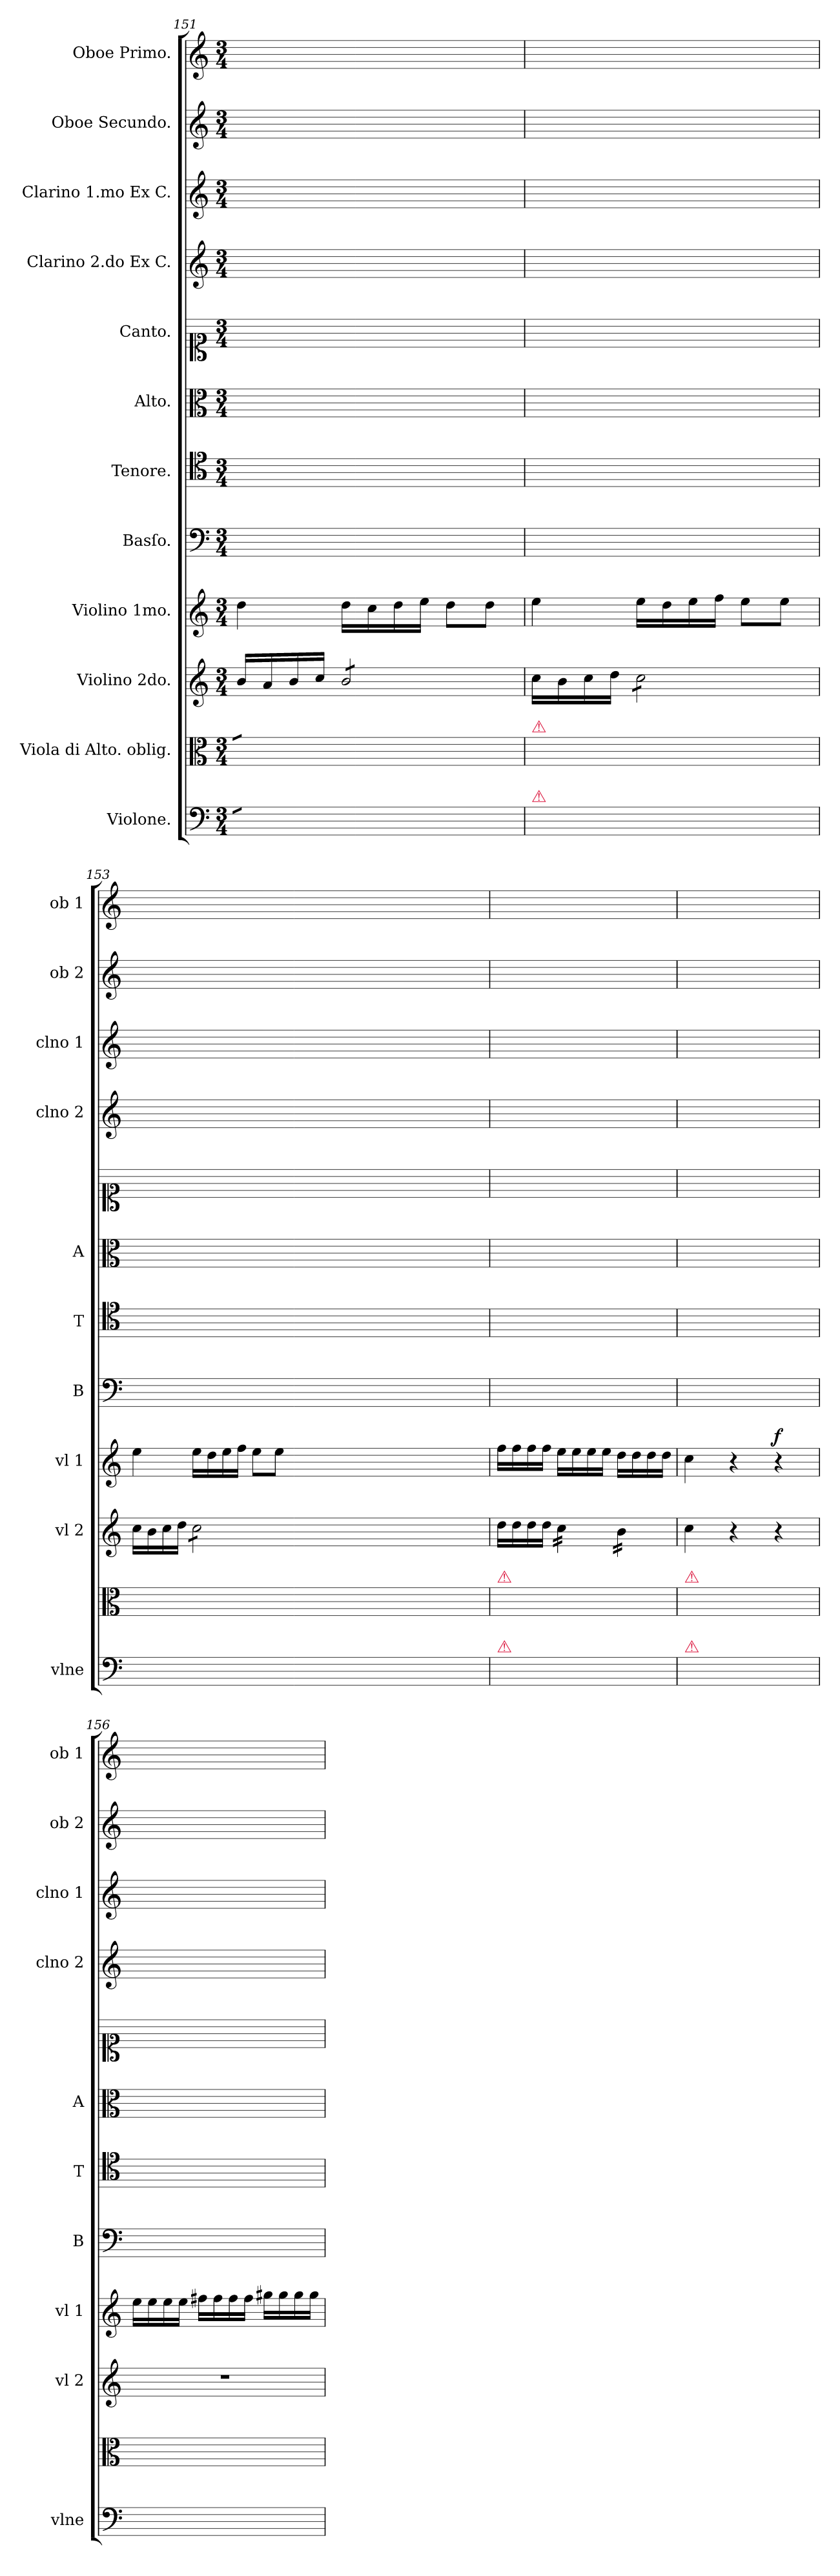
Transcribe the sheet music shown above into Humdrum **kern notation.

**kern	**kern	**kern	**kern	**dynam	**kern	**text	**kern	**text	**kern	**text	**kern	**text	**kern	**kern	**kern	**kern
*part12	*part11	*part10	*part9	*part9	*part8	*part8	*part7	*part7	*part6	*part6	*part5	*part5	*part4	*part3	*part2	*part1
*staff12	*staff11	*staff10	*staff9	*staff9	*staff8	*staff8	*staff7	*staff7	*staff6	*staff6	*staff5	*staff5	*staff4	*staff3	*staff2	*staff1
*I"Violone.	*I"Viola di Alto. oblig.	*I"Violino 2do.	*I"Violino 1mo.	*	*I"Basſo.	*	*I"Tenore.	*	*I"Alto.	*	*I"Canto.	*	*I"Clarino 2.do Ex C.	*I"Clarino 1.mo Ex C.	*I"Oboe Secundo.	*I"Oboe Primo.
*I'vlne	*	*I'vl 2	*I'vl 1	*	*I'B	*	*I'T	*	*I'A	*	*	*	*I'clno 2	*I'clno 1	*I'ob 2	*I'ob 1
*clefF4	*clefC3	*clefG2	*clefG2	*	*clefF4	*	*clefC4	*	*clefC3	*	*clefC1	*	*clefG2	*clefG2	*clefG2	*clefG2
*k[]	*k[]	*k[]	*k[]	*	*k[]	*	*k[]	*	*k[]	*	*k[]	*	*k[]	*k[]	*k[]	*k[]
*C:	*C:	*C:	*C:	*	*C:	*	*C:	*	*C:	*	*C:	*	*C:	*C:	*C:	*C:
*M3/4	*M3/4	*M3/4	*M3/4	*	*M3/4	*	*M3/4	*	*M3/4	*	*M3/4	*	*M3/4	*M3/4	*M3/4	*M3/4
=151	=151	=151	=151	=151	=151	=151	=151	=151	=151	=151	=151	=151	=151	=151	=151	=151
!	!	!	!	!	!	!	!	!LO:LY:i	!	!	!	!	!	!	!	!
*tremolo	*	*	*	*	*	*	*	*	*	*	*	*	*	*	*	*
*	*tremolo	*	*	*	*	*	*	*	*	*	*	*	*	*	*	*
8G\yyL	8g\yyL	16b/LL	4dd\	.	4G\yy	-e	4B\yy	-e	4d\yy	-e	4b\yy	-e	2.ryy	2.ryy	2.ryy	2.ryy
.	.	16a/	.	.	.	.	.	.	.	.	.	.	.	.	.	.
8G\yy	8g\yy	16b/	.	.	.	.	.	.	.	.	.	.	.	.	.	.
.	.	16cc/JJ	.	.	.	.	.	.	.	.	.	.	.	.	.	.
*	*	*tremolo	*	*	*	*	*	*	*	*	*	*	*	*	*	*
8G\yy	8g\yy	8b/L	16dd\LL	.	4ryy	.	4ryy	.	4ryy	.	4ryy	.	.	.	.	.
.	.	.	16cc\	.	.	.	.	.	.	.	.	.	.	.	.	.
8G\yy	8g\yy	8b/	16dd\	.	.	.	.	.	.	.	.	.	.	.	.	.
.	.	.	16ee\JJ	.	.	.	.	.	.	.	.	.	.	.	.	.
8G\yy	8g\yy	8b/	8dd\L	.	4ryy	.	4ryy	.	4ryy	.	4ryy	.	.	.	.	.
8G\yyJ	8g\yyJ	8b/J	8dd\J	.	.	.	.	.	.	.	.	.	.	.	.	.
*	*	*Xtremolo	*	*	*	*	*	*	*	*	*	*	*	*	*	*
*	*Xtremolo	*	*	*	*	*	*	*	*	*	*	*	*	*	*	*
*Xtremolo	*	*	*	*	*	*	*	*	*	*	*	*	*	*	*	*
=152	=152	=152	=152	=152	=152	=152	=152	=152	=152	=152	=152	=152	=152	=152	=152	=152
!	!LO:TX:a:color=crimson:t=⚠	!	!	!	!	!	!	!	!	!	!	!	!	!	!	!
!LO:TX:a:color=crimson:t=⚠	!	!	!	!	!	!	!	!	!	!	!	!	!	!	!	!
8C/Lyy	8c/Lyy	16cc\LL	4ee\	.	4C/yy	Ky-	2c\yy	Ky-	2e\yy	Ky-	2cc\yy	Ky-	2.ryy	2.ryy	2.ryy	2.ryy
.	.	16b\	.	.	.	.	.	.	.	.	.	.	.	.	.	.
8C/yy	8c/yy	16cc\	.	.	.	.	.	.	.	.	.	.	.	.	.	.
.	.	16dd\JJ	.	.	.	.	.	.	.	.	.	.	.	.	.	.
*	*	*tremolo	*	*	*	*	*	*	*	*	*	*	*	*	*	*
8c\yy	8cc\yy	8cc\L	16ee\LL	.	4c\yy	.	.	.	.	.	.	.	.	.	.	.
.	.	.	16dd\	.	.	.	.	.	.	.	.	.	.	.	.	.
8c\yy	8cc\yy	8cc\	16ee\	.	.	.	.	.	.	.	.	.	.	.	.	.
.	.	.	16ff\JJ	.	.	.	.	.	.	.	.	.	.	.	.	.
8B\yy	8b\yy	8cc\	8ee\L	.	4B\yy	-ri-	4B\yy	-ri-	4e\yy	-ri-	4cc\yy	-ri-	.	.	.	.
8B\Jyy	8b\Jyy	8cc\J	8ee\J	.	.	.	.	.	.	.	.	.	.	.	.	.
*	*	*Xtremolo	*	*	*	*	*	*	*	*	*	*	*	*	*	*
=153	=153	=153	=153	=153	=153	=153	=153	=153	=153	=153	=153	=153	=153	=153	=153	=153
8A\Lyy	8a\Lyy	16cc\LL	4ee\	.	4A\yy	-e	4A/yy	-e	2e\yy	-e	2cc\yy	-e	0.ryy	0.ryy	0.ryy	1.ryy
.	.	16b\	.	.	.	.	.	.	.	.	.	.	.	.	.	.
8A\yy	8a\yy	16cc\	.	.	.	.	.	.	.	.	.	.	.	.	.	.
.	.	16dd\JJ	.	.	.	.	.	.	.	.	.	.	.	.	.	.
*	*	*tremolo	*	*	*	*	*	*	*	*	*	*	*	*	*	*
8G#X\yy	8g#X\yy	8cc\L	16ee\LL	.	4G#X\yy	.	4G#X/yy	.	.	.	.	.	.	.	.	.
.	.	.	16dd\	.	.	.	.	.	.	.	.	.	.	.	.	.
8G#\yy	8g#\yy	8cc\	16ee\	.	.	.	.	.	.	.	.	.	.	.	.	.
.	.	.	16ff\JJ	.	.	.	.	.	.	.	.	.	.	.	.	.
8A\yy	8a\yy	8cc\	8ee\L	.	4A\yy	e-	4A/yy	.	4e\yy	e-	4cc\yy	e-	.	.	.	.
8A\Jyy	8a\Jyy	8cc\J	8ee\J	.	.	.	.	.	.	.	.	.	.	.	.	.
*	*	*Xtremolo	*	*	*	*	*	*	*	*	*	*	*	*	*	*
0ryy	0ryy	0ryy	0ryy	.	0ryy	.	0ryy	.	0ryy	.	0ryy	.	.	.	.	.
.	.	.	.	.	.	.	.	.	.	.	.	.	.	.	.	1.ryy
4ryy	4ryy	4ryy	4ryy	.	4ryy	.	4ryy	.	4ryy	.	4ryy	.	.	.	.	.
=154	=154	=154	=154	=154	=154	=154	=154	=154	=154	=154	=154	=154	=154	=154	=154	=154
!	!LO:TX:a:color=crimson:t=⚠	!	!	!	!	!	!	!	!	!	!	!	!	!	!	!
!LO:TX:a:color=crimson:t=⚠	!	!	!	!	!	!	!	!	!	!	!	!	!	!	!	!
8F\Lyy	8f\Lyy	16dd\LL	16ff\LL	.	4F\yy	-lei-	4A/yy	e-	4f\yy	-lei-	4dd\yy	-lei-	2.ryy	2.ryy	2.ryy	2.ryy
.	.	16dd\	16ff\	.	.	.	.	.	.	.	.	.	.	.	.	.
8F\yy	8f\yy	16dd\	16ff\	.	.	.	.	.	.	.	.	.	.	.	.	.
.	.	16dd\JJ	16ff\JJ	.	.	.	.	.	.	.	.	.	.	.	.	.
*	*	*tremolo	*	*	*	*	*	*	*	*	*	*	*	*	*	*
8G\yy	8g\yy	16cc\LL	16ee\LL	.	2G\yy	.	2Gn/yy	-lei-	4e\yy	.	4cc\yy	.	.	.	.	.
.	.	16cc\	16ee\	.	.	.	.	.	.	.	.	.	.	.	.	.
8G\yy	8g\yy	16cc\	16ee\	.	.	.	.	.	.	.	.	.	.	.	.	.
.	.	16cc\JJ	16ee\JJ	.	.	.	.	.	.	.	.	.	.	.	.	.
8GG/yy	8G/yy	16b\LL	16dd\LL	.	.	.	.	.	4d\yy	.	4b\yy	.	.	.	.	.
.	.	16b\	16dd\	.	.	.	.	.	.	.	.	.	.	.	.	.
8GG/Jyy	8G/Jyy	16b\	16dd\	.	.	.	.	.	.	.	.	.	.	.	.	.
.	.	16b\JJ	16dd\JJ	.	.	.	.	.	.	.	.	.	.	.	.	.
*	*	*Xtremolo	*	*	*	*	*	*	*	*	*	*	*	*	*	*
=155	=155	=155	=155	=155	=155	=155	=155	=155	=155	=155	=155	=155	=155	=155	=155	=155
!	!LO:TX:a:color=crimson:t=⚠	!	!	!	!	!	!	!	!	!	!	!	!	!	!	!
!LO:TX:a:color=crimson:t=⚠	!	!	!	!	!	!	!	!	!	!	!	!	!	!	!	!
8C/Lyy	8c/Lyy	4cc\	4cc\	.	4C/yy	-ſon	4G/yy	-ſon	4e\yy	-son	4cc\yy	-son	2.ryy	2.ryy	2.ryy	2.ryy
8c\yy	8cc\yy	.	.	.	.	.	.	.	.	.	.	.	.	.	.	.
8G\yy	8g\yy	4r	4r	.	4ryy	.	4ryy	.	4ryy	.	4ryy	.	.	.	.	.
8F\yy	8f\yy	.	.	.	.	.	.	.	.	.	.	.	.	.	.	.
!	!	!	!	!LO:DY:a	!	!	!	!	!	!	!	!	!	!	!	!
8E\yy	8e\yy	4r	4r	f	4ryy	.	4ryy	.	4ryy	.	4ryy	.	.	.	.	.
8D\Jyy	8d\Jyy	.	.	.	.	.	.	.	.	.	.	.	.	.	.	.
=156	=156	=156	=156	=156	=156	=156	=156	=156	=156	=156	=156	=156	=156	=156	=156	=156
4C/yy	4c\yy	2.r	16ee\LL	.	2.ryy	.	2.ryy	.	2.ryy	.	4ee\yy	Ky-	2.ryy	2.ryy	2.ryy	4ee\yy
.	.	.	16ee\	.	.	.	.	.	.	.	.	.	.	.	.	.
.	.	.	16ee\	.	.	.	.	.	.	.	.	.	.	.	.	.
.	.	.	16ee\JJ	.	.	.	.	.	.	.	.	.	.	.	.	.
4ryy	4ryy	.	16ff#X\LL	.	.	.	.	.	.	.	4ff#X\yy	.	.	.	.	4ff#X\yy
.	.	.	16ff#\	.	.	.	.	.	.	.	.	.	.	.	.	.
.	.	.	16ff#\	.	.	.	.	.	.	.	.	.	.	.	.	.
.	.	.	16ff#\JJ	.	.	.	.	.	.	.	.	.	.	.	.	.
4ryy	4ryy	.	16gg#X\LL	.	.	.	.	.	.	.	4gg#X\yy	.	.	.	.	4gg#X\yy
.	.	.	16gg#\	.	.	.	.	.	.	.	.	.	.	.	.	.
.	.	.	16gg#\	.	.	.	.	.	.	.	.	.	.	.	.	.
.	.	.	16gg#\JJ	.	.	.	.	.	.	.	.	.	.	.	.	.
=	=	=	=	=	=	=	=	=	=	=	=	=	=	=	=	=
*-	*-	*-	*-	*-	*-	*-	*-	*-	*-	*-	*-	*-	*-	*-	*-	*-
